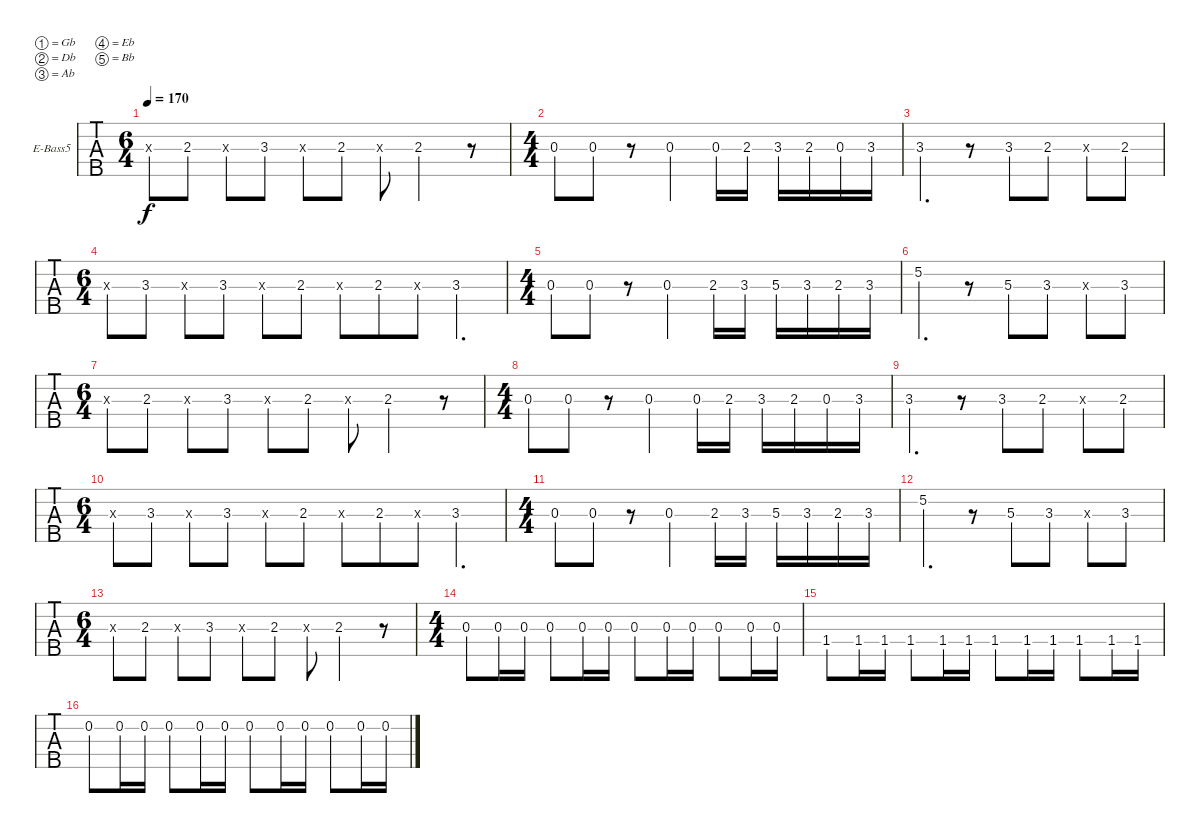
\bracketExtendMode groupsimilarinstruments
\firstSystemTrackNameOrientation horizontal
\otherSystemsTrackNameOrientation horizontal
\track ("Иван Изотов" "E-Bass5") {instrument electricbasspick}
\staff {tabs}
\tuning (Gb2 Db2 Ab1 Eb1 Bb0)
\ts (6 4)
\beaming (8 2 2 2 6)
\tempo 170
\clef f4
\ks c
2.3{x}.8{dy f} 2.3.8 3.3{x}.8 3.3.8 3.3{x}.8 2.3.8 2.3{x}.8 2.3.2 r.8 |
\ts (4 4)
\beaming (8 2 2 2 2)
0.3.8 0.3.8 r.8 0.3.4 0.3.16 2.3.16 3.3.16 2.3.16 0.3.16 3.3.16 |
3.3.4{d} r.8 3.3.8 2.3.8 2.3{x}.8 2.3.8 |
\ts (6 4)
\beaming (8 2 2 2 6)
2.3{x}.8 3.3.8 3.3{x}.8 3.3.8 3.3{x}.8 2.3.8 2.3{x}.8 2.3.8 2.3{x}.8 3.3.4{d} |
\ts (4 4)
\beaming (8 2 2 2 2)
0.3.8 0.3.8 r.8 0.3.4 2.3.16 3.3.16 5.3.16 3.3.16 2.3.16 3.3.16 |
5.2.4{d} r.8 5.3.8 3.3.8 3.3{x}.8 3.3.8 |
\ts (6 4)
\beaming (8 2 2 2 6)
2.3{x}.8 2.3.8 3.3{x}.8 3.3.8 3.3{x}.8 2.3.8 2.3{x}.8 2.3.2 r.8 |
\ts (4 4)
\beaming (8 2 2 2 2)
0.3.8 0.3.8 r.8 0.3.4 0.3.16 2.3.16 3.3.16 2.3.16 0.3.16 3.3.16 |
3.3.4{d} r.8 3.3.8 2.3.8 2.3{x}.8 2.3.8 |
\ts (6 4)
\beaming (8 2 2 2 6)
2.3{x}.8 3.3.8 3.3{x}.8 3.3.8 3.3{x}.8 2.3.8 2.3{x}.8 2.3.8 2.3{x}.8 3.3.4{d} |
\ts (4 4)
\beaming (8 2 2 2 2)
0.3.8 0.3.8 r.8 0.3.4 2.3.16 3.3.16 5.3.16 3.3.16 2.3.16 3.3.16 |
5.2.4{d} r.8 5.3.8 3.3.8 3.3{x}.8 3.3.8 |
\ts (6 4)
\beaming (8 2 2 2 6)
2.3{x}.8 2.3.8 3.3{x}.8 3.3.8 3.3{x}.8 2.3.8 2.3{x}.8 2.3.2 r.8 |
\ts (4 4)
\beaming (8 2 2 2 2)
0.3.8 0.3.16 0.3.16 0.3.8 0.3.16 0.3.16 0.3.8 0.3.16 0.3.16 0.3.8 0.3.16 0.3.16 |
1.4.8 1.4.16 1.4.16 1.4.8 1.4.16 1.4.16 1.4.8 1.4.16 1.4.16 1.4.8 1.4.16 1.4.16 |
0.2.8 0.2.16 0.2.16 0.2.8 0.2.16 0.2.16 0.2.8 0.2.16 0.2.16 0.2.8 0.2.16 0.2.16
